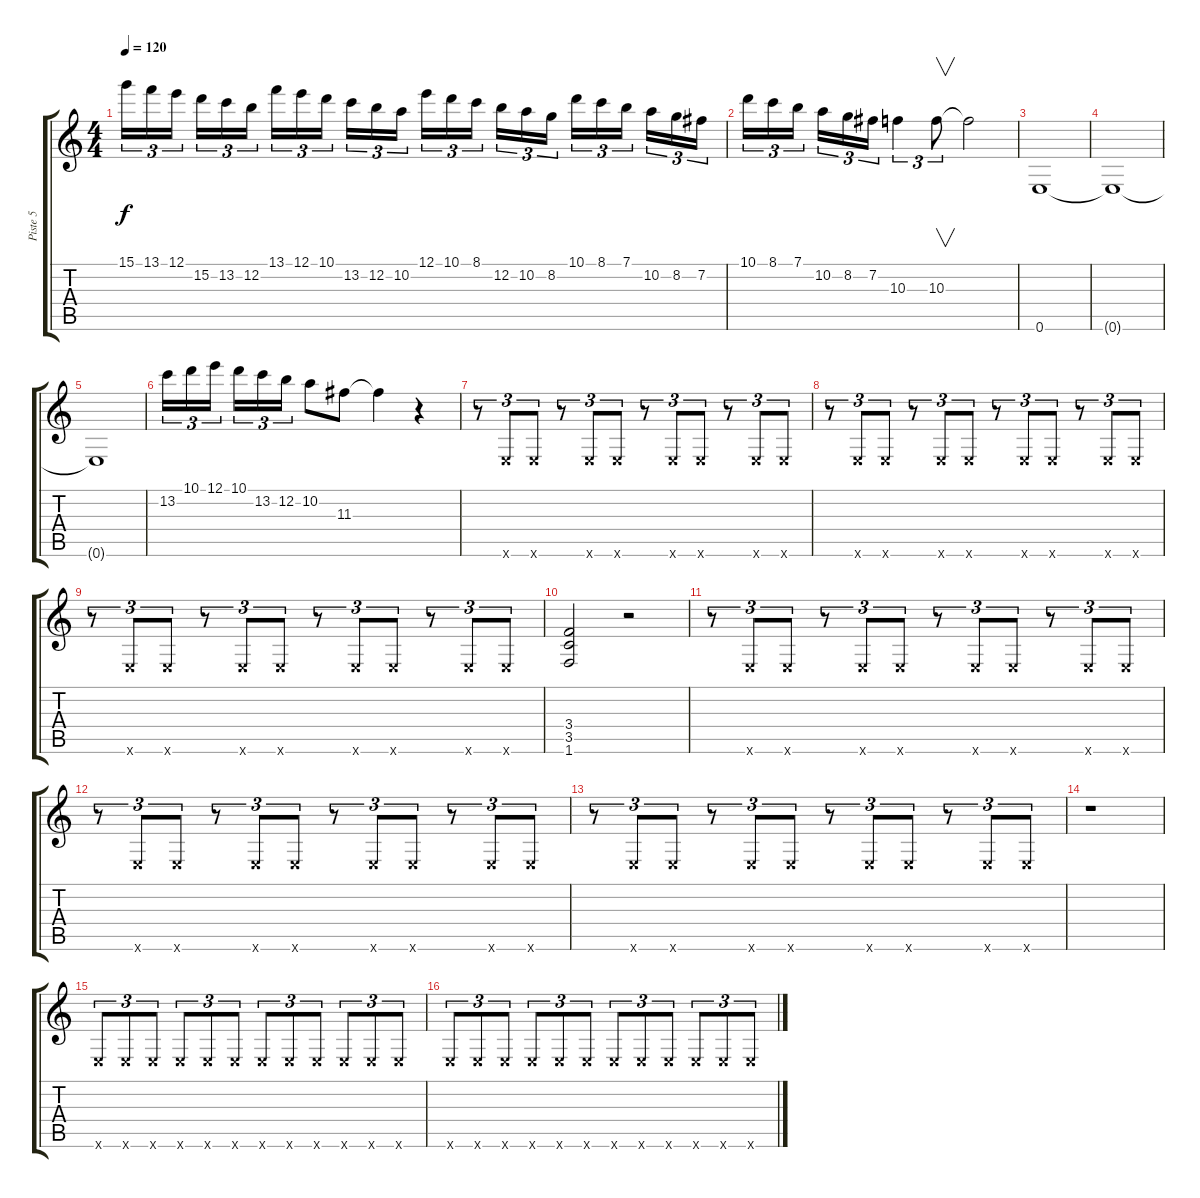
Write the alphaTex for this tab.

\track ("Piste 5" "Piste 5") {instrument overdrivenguitar}
\staff {score tabs}
\tuning (E4 B3 G3 D3 A2 E2) {hide}
\ts (4 4)
\tempo 120
\clef g2
\ks c
15.1.16{tu (3 2) dy f} 13.1.16{tu (3 2)} 12.1.16{tu (3 2)} 15.2.16{tu (3 2)} 13.2.16{tu (3 2)} 12.2.16{tu (3 2)} 13.1.16{tu (3 2)} 12.1.16{tu (3 2)} 10.1.16{tu (3 2)} 13.2.16{tu (3 2)} 12.2.16{tu (3 2)} 10.2.16{tu (3 2)} 12.1.16{tu (3 2)} 10.1.16{tu (3 2)} 8.1.16{tu (3 2)} 12.2.16{tu (3 2)} 10.2.16{tu (3 2)} 8.2.16{tu (3 2)} 10.1.16{tu (3 2)} 8.1.16{tu (3 2)} 7.1.16{tu (3 2)} 10.2.16{tu (3 2)} 8.2.16{tu (3 2)} 7.2.16{tu (3 2)} |
10.1.16{tu (3 2)} 8.1.16{tu (3 2)} 7.1.16{tu (3 2)} 10.2.16{tu (3 2)} 8.2.16{tu (3 2)} 7.2.16{tu (3 2)} 10.3.4{tu (3 2)} 10.3.8{v tu (3 2)} 10.3{t}.2 |
0.6.1 |
0.6{t}.1 |
0.6{t}.1 |
13.2.16{tu (3 2)} 10.1.16{tu (3 2)} 12.1.16{tu (3 2)} 10.1.16{tu (3 2)} 13.2.16{tu (3 2)} 12.2.16{tu (3 2)} 10.2.8 11.3.8 11.3{t}.4 r.4 |
r.8{tu (3 2)} 0.6{x}.8{tu (3 2)} 0.6{x}.8{tu (3 2)} r.8{tu (3 2)} 0.6{x}.8{tu (3 2)} 0.6{x}.8{tu (3 2)} r.8{tu (3 2)} 0.6{x}.8{tu (3 2)} 0.6{x}.8{tu (3 2)} r.8{tu (3 2)} 0.6{x}.8{tu (3 2)} 0.6{x}.8{tu (3 2)} |
r.8{tu (3 2)} 0.6{x}.8{tu (3 2)} 0.6{x}.8{tu (3 2)} r.8{tu (3 2)} 0.6{x}.8{tu (3 2)} 0.6{x}.8{tu (3 2)} r.8{tu (3 2)} 0.6{x}.8{tu (3 2)} 0.6{x}.8{tu (3 2)} r.8{tu (3 2)} 0.6{x}.8{tu (3 2)} 0.6{x}.8{tu (3 2)} |
r.8{tu (3 2)} 0.6{x}.8{tu (3 2)} 0.6{x}.8{tu (3 2)} r.8{tu (3 2)} 0.6{x}.8{tu (3 2)} 0.6{x}.8{tu (3 2)} r.8{tu (3 2)} 0.6{x}.8{tu (3 2)} 0.6{x}.8{tu (3 2)} r.8{tu (3 2)} 0.6{x}.8{tu (3 2)} 0.6{x}.8{tu (3 2)} |
(3.4 3.5 1.6).2 r.2 |
r.8{tu (3 2)} 0.6{x}.8{tu (3 2)} 0.6{x}.8{tu (3 2)} r.8{tu (3 2)} 0.6{x}.8{tu (3 2)} 0.6{x}.8{tu (3 2)} r.8{tu (3 2)} 0.6{x}.8{tu (3 2)} 0.6{x}.8{tu (3 2)} r.8{tu (3 2)} 0.6{x}.8{tu (3 2)} 0.6{x}.8{tu (3 2)} |
r.8{tu (3 2)} 0.6{x}.8{tu (3 2)} 0.6{x}.8{tu (3 2)} r.8{tu (3 2)} 0.6{x}.8{tu (3 2)} 0.6{x}.8{tu (3 2)} r.8{tu (3 2)} 0.6{x}.8{tu (3 2)} 0.6{x}.8{tu (3 2)} r.8{tu (3 2)} 0.6{x}.8{tu (3 2)} 0.6{x}.8{tu (3 2)} |
r.8{tu (3 2)} 0.6{x}.8{tu (3 2)} 0.6{x}.8{tu (3 2)} r.8{tu (3 2)} 0.6{x}.8{tu (3 2)} 0.6{x}.8{tu (3 2)} r.8{tu (3 2)} 0.6{x}.8{tu (3 2)} 0.6{x}.8{tu (3 2)} r.8{tu (3 2)} 0.6{x}.8{tu (3 2)} 0.6{x}.8{tu (3 2)} |
r.1 |
0.6{x}.8{tu (3 2)} 0.6{x}.8{tu (3 2)} 0.6{x}.8{tu (3 2)} 0.6{x}.8{tu (3 2)} 0.6{x}.8{tu (3 2)} 0.6{x}.8{tu (3 2)} 0.6{x}.8{tu (3 2)} 0.6{x}.8{tu (3 2)} 0.6{x}.8{tu (3 2)} 0.6{x}.8{tu (3 2)} 0.6{x}.8{tu (3 2)} 0.6{x}.8{tu (3 2)} |
0.6{x}.8{tu (3 2)} 0.6{x}.8{tu (3 2)} 0.6{x}.8{tu (3 2)} 0.6{x}.8{tu (3 2)} 0.6{x}.8{tu (3 2)} 0.6{x}.8{tu (3 2)} 0.6{x}.8{tu (3 2)} 0.6{x}.8{tu (3 2)} 0.6{x}.8{tu (3 2)} 0.6{x}.8{tu (3 2)} 0.6{x}.8{tu (3 2)} 0.6{x}.8{tu (3 2)}
